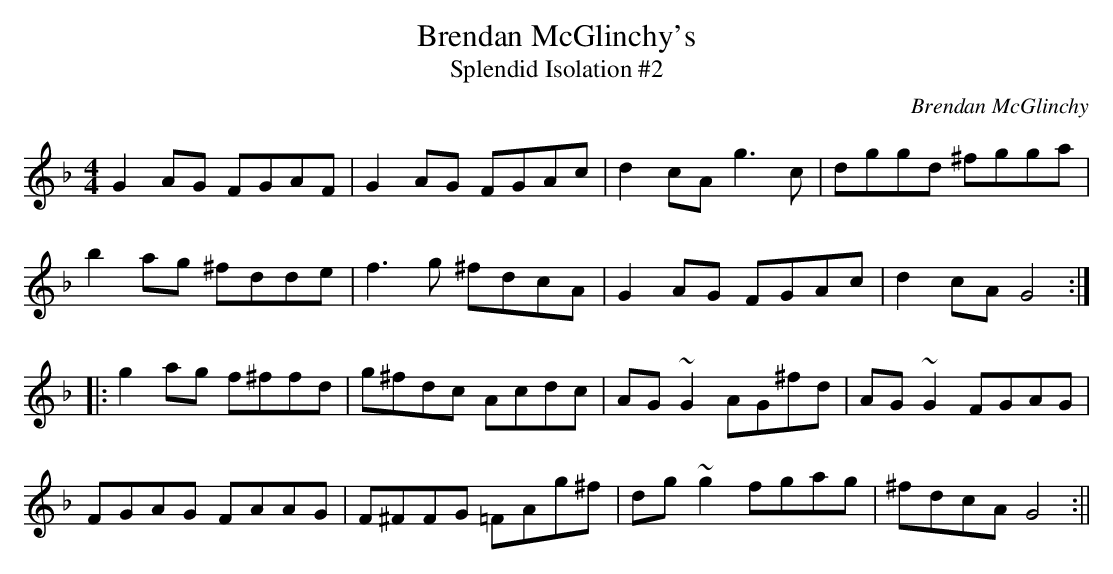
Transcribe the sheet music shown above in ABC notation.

X:1
T:Brendan McGlinchy's
T:Splendid Isolation #2
M:4/4
L:1/8
C:Brendan McGlinchy
K:GDor
G2AG FGAF|G2AG FGAc|d2cA g3c|dggd ^fgga|
b2ag ^fdde|f3g ^fdcA|G2AG FGAc|d2cA G4:|
|:g2ag f^ffd|g^fdc Acdc|AG~G2 AG^fd|AG~G2 FGAG|
FGAG FAAG|F^FFG =FAg^f|dg~g2 fgag|^fdcA G4:||
